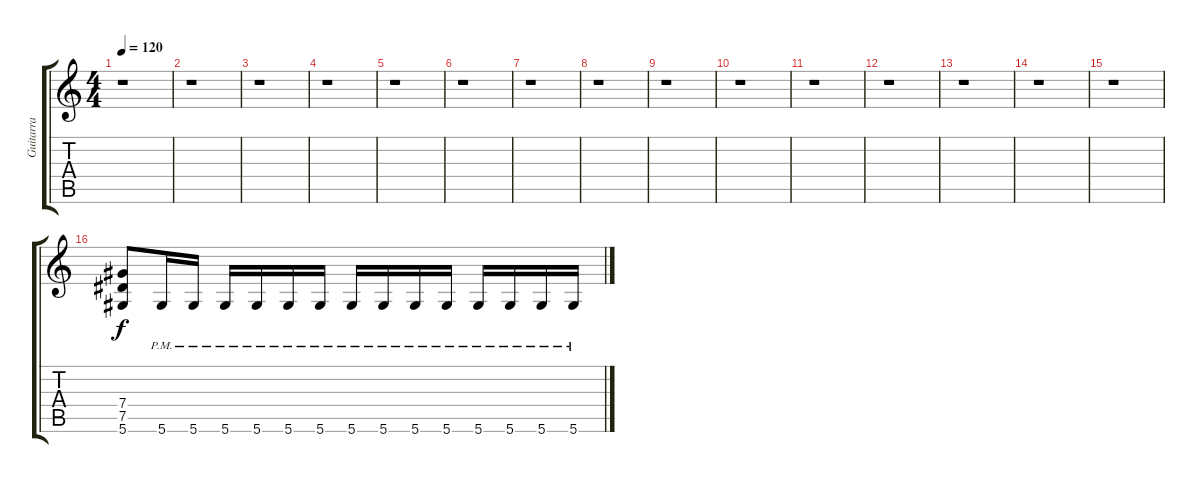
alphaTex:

\track ("Guitarra" "Guitarra") {instrument overdrivenguitar}
\staff {score tabs}
\tuning (Eb4 Bb3 Gb3 Db3 Ab2 Eb2) {hide}
\ts (4 4)
\tempo 120
\clef g2
\ks c
r.1{dy f} |
r.1 |
r.1 |
r.1 |
r.1 |
r.1 |
r.1 |
r.1 |
r.1 |
r.1 |
r.1 |
r.1 |
r.1 |
r.1 |
r.1 |
(7.4 7.5 5.6).8 5.6{pm}.16 5.6{pm}.16 5.6{pm}.16 5.6{pm}.16 5.6{pm}.16 5.6{pm}.16 5.6{pm}.16 5.6{pm}.16 5.6{pm}.16 5.6{pm}.16 5.6{pm}.16 5.6{pm}.16 5.6{pm}.16 5.6{pm}.16
